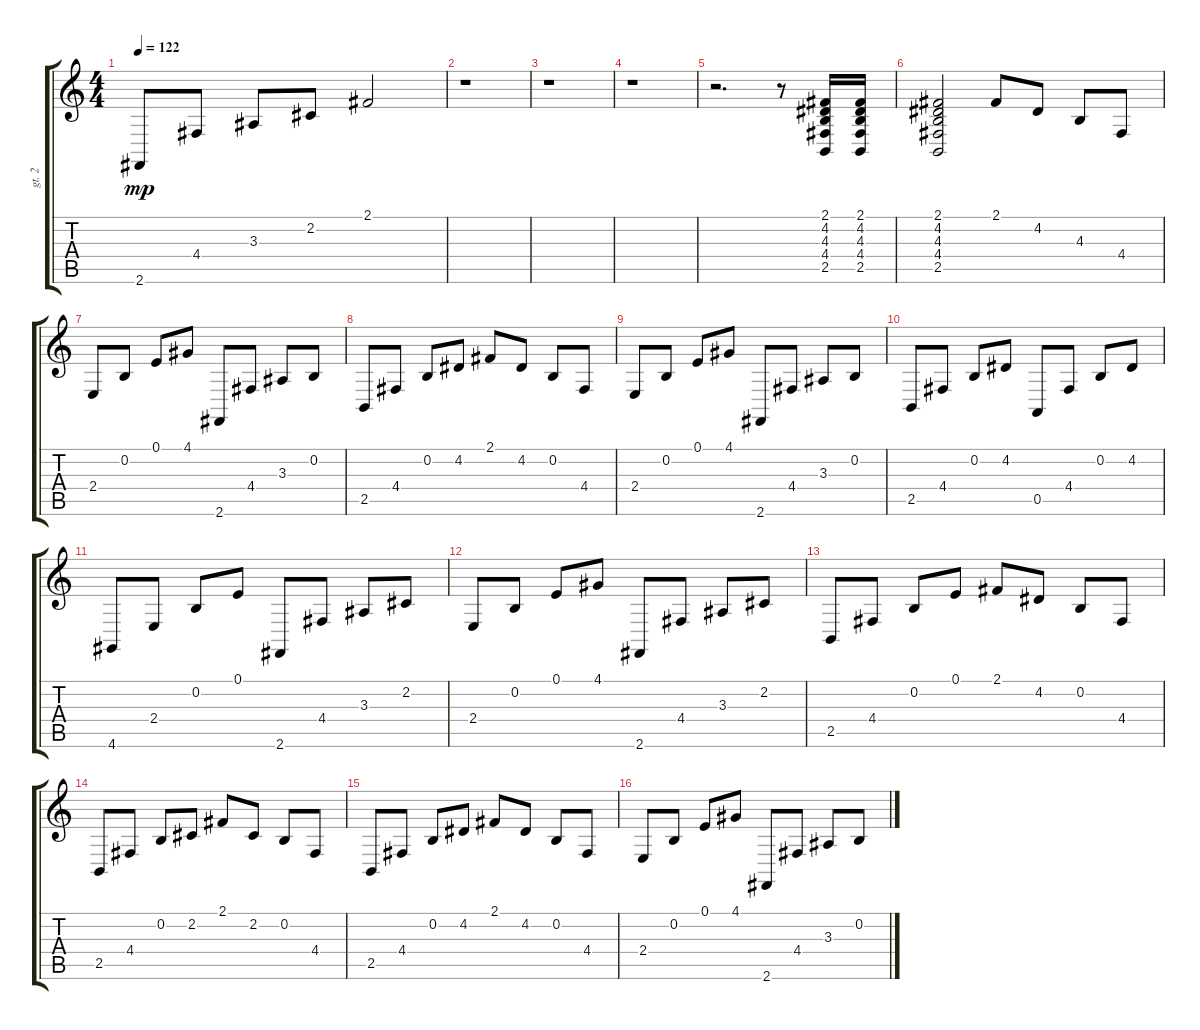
\track ("gt. 2" "gt. 2") {instrument harpsichord}
\staff {score tabs}
\tuning (E4 B3 G3 D3 A2 E2) {hide}
\ts (4 4)
\tempo 122
\clef g2
\ks c
2.6.8{dy mp} 4.4.8 3.3.8 2.2.8 2.1.2 |
r.1 |
r.1 |
r.1 |
r.2{d} r.8 (2.1 4.2 4.3 4.4 2.5).16 (2.1 4.2 4.3 4.4 2.5).16 |
(2.1 4.2 4.3 4.4 2.5).2 2.1.8 4.2.8 4.3.8 4.4.8 |
2.4.8 0.2.8 0.1.8 4.1.8 2.6.8 4.4.8 3.3.8 0.2.8 |
2.5.8 4.4.8 0.2.8 4.2.8 2.1.8 4.2.8 0.2.8 4.4.8 |
2.4.8 0.2.8 0.1.8 4.1.8 2.6.8 4.4.8 3.3.8 0.2.8 |
2.5.8 4.4.8 0.2.8 4.2.8 0.5.8 4.4.8 0.2.8 4.2.8 |
4.6.8 2.4.8 0.2.8 0.1.8 2.6.8 4.4.8 3.3.8 2.2.8 |
2.4.8 0.2.8 0.1.8 4.1.8 2.6.8 4.4.8 3.3.8 2.2.8 |
2.5.8 4.4.8 0.2.8 0.1.8 2.1.8 4.2.8 0.2.8 4.4.8 |
2.5.8 4.4.8 0.2.8 2.2.8 2.1.8 2.2.8 0.2.8 4.4.8 |
2.5.8 4.4.8 0.2.8 4.2.8 2.1.8 4.2.8 0.2.8 4.4.8 |
2.4.8 0.2.8 0.1.8 4.1.8 2.6.8 4.4.8 3.3.8 0.2.8
